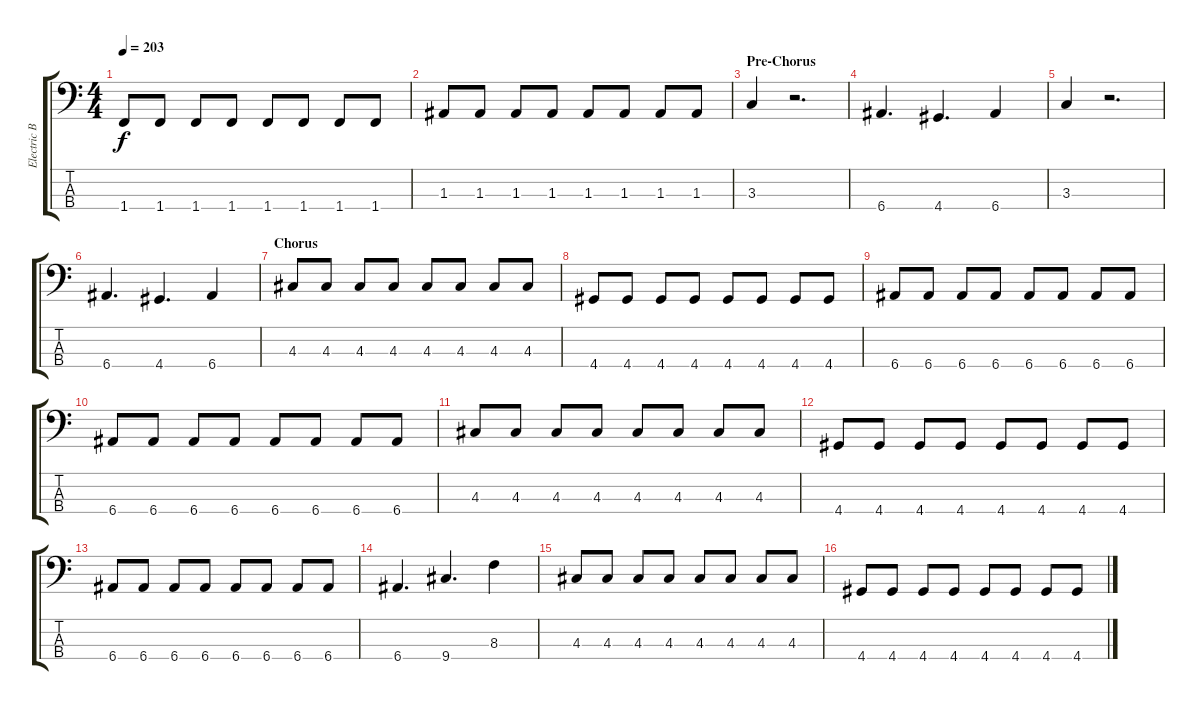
\track ("Electric Bass" "Electric B") {instrument electricbassfinger}
\staff {score tabs}
\tuning (G2 D2 A1 E1) {hide}
\ts (4 4)
\tempo 203
\clef f4
\ks c
1.4.8{dy f} 1.4.8 1.4.8 1.4.8 1.4.8 1.4.8 1.4.8 1.4.8 |
1.3.8 1.3.8 1.3.8 1.3.8 1.3.8 1.3.8 1.3.8 1.3.8 |
\section ("" "Pre-Chorus")
3.3.4 r.2{d} |
6.4.4{d} 4.4.4{d} 6.4.4 |
3.3.4 r.2{d} |
6.4.4{d} 4.4.4{d} 6.4.4 |
\section ("" "Chorus")
4.3.8 4.3.8 4.3.8 4.3.8 4.3.8 4.3.8 4.3.8 4.3.8 |
4.4.8 4.4.8 4.4.8 4.4.8 4.4.8 4.4.8 4.4.8 4.4.8 |
6.4.8 6.4.8 6.4.8 6.4.8 6.4.8 6.4.8 6.4.8 6.4.8 |
6.4.8 6.4.8 6.4.8 6.4.8 6.4.8 6.4.8 6.4.8 6.4.8 |
4.3.8 4.3.8 4.3.8 4.3.8 4.3.8 4.3.8 4.3.8 4.3.8 |
4.4.8 4.4.8 4.4.8 4.4.8 4.4.8 4.4.8 4.4.8 4.4.8 |
6.4.8 6.4.8 6.4.8 6.4.8 6.4.8 6.4.8 6.4.8 6.4.8 |
6.4.4{d} 9.4.4{d} 8.3.4 |
4.3.8 4.3.8 4.3.8 4.3.8 4.3.8 4.3.8 4.3.8 4.3.8 |
4.4.8 4.4.8 4.4.8 4.4.8 4.4.8 4.4.8 4.4.8 4.4.8
